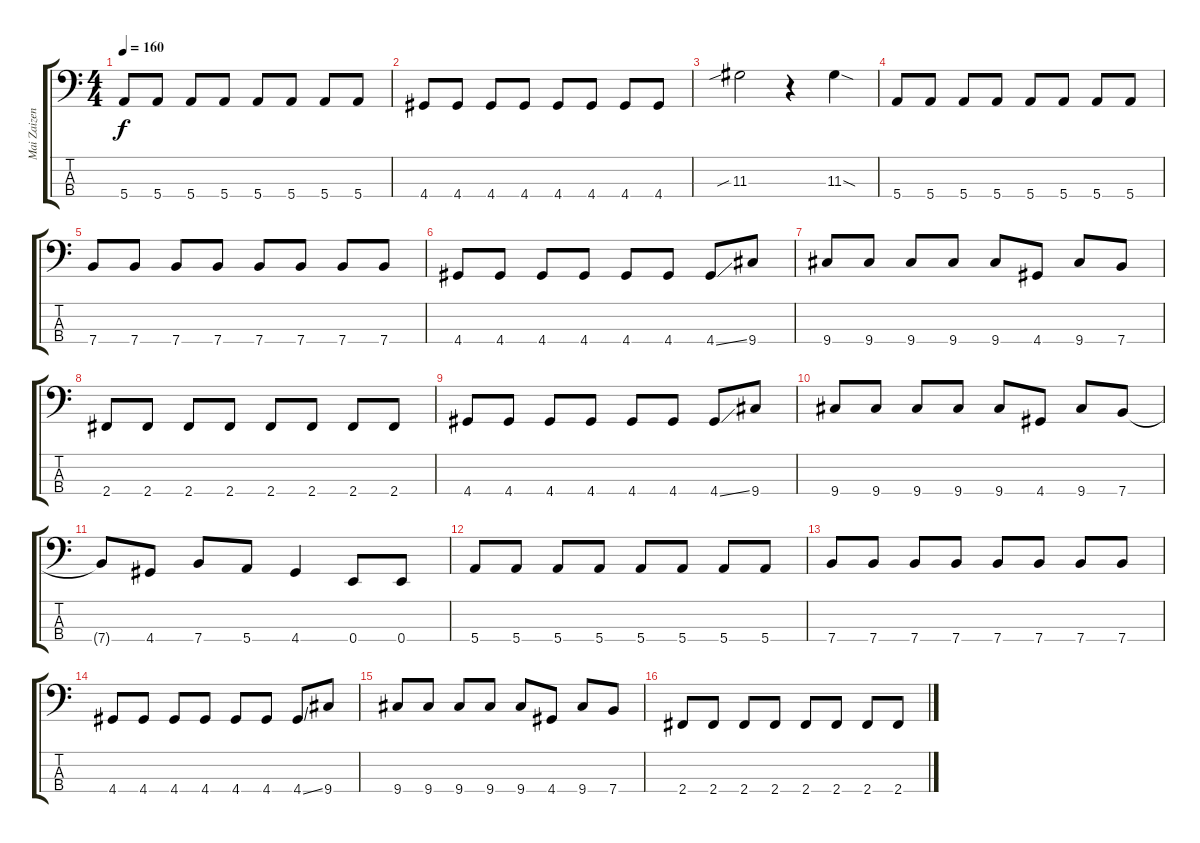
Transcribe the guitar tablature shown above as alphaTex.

\track ("Mai Zaizen (Bass)" "Mai Zaizen") {instrument electricbassfinger}
\staff {score tabs}
\tuning (G2 D2 A1 E1) {hide}
\ts (4 4)
\tempo 160
\clef f4
\ks c
5.4.8{dy f} 5.4.8 5.4.8 5.4.8 5.4.8 5.4.8 5.4.8 5.4.8 |
4.4.8 4.4.8 4.4.8 4.4.8 4.4.8 4.4.8 4.4.8 4.4.8 |
11.3{sib}.2 r.4 11.3{sod}.4 |
5.4.8 5.4.8 5.4.8 5.4.8 5.4.8 5.4.8 5.4.8 5.4.8 |
7.4.8 7.4.8 7.4.8 7.4.8 7.4.8 7.4.8 7.4.8 7.4.8 |
4.4.8 4.4.8 4.4.8 4.4.8 4.4.8 4.4.8 4.4{ss}.8 9.4.8 |
9.4.8 9.4.8 9.4.8 9.4.8 9.4.8 4.4.8 9.4.8 7.4.8 |
2.4.8 2.4.8 2.4.8 2.4.8 2.4.8 2.4.8 2.4.8 2.4.8 |
4.4.8 4.4.8 4.4.8 4.4.8 4.4.8 4.4.8 4.4{ss}.8 9.4.8 |
9.4.8 9.4.8 9.4.8 9.4.8 9.4.8 4.4.8 9.4.8 7.4.8 |
7.4{t}.8 4.4.8 7.4.8 5.4.8 4.4.4 0.4.8 0.4.8 |
5.4.8 5.4.8 5.4.8 5.4.8 5.4.8 5.4.8 5.4.8 5.4.8 |
7.4.8 7.4.8 7.4.8 7.4.8 7.4.8 7.4.8 7.4.8 7.4.8 |
4.4.8 4.4.8 4.4.8 4.4.8 4.4.8 4.4.8 4.4{ss}.8 9.4.8 |
9.4.8 9.4.8 9.4.8 9.4.8 9.4.8 4.4.8 9.4.8 7.4.8 |
2.4.8 2.4.8 2.4.8 2.4.8 2.4.8 2.4.8 2.4.8 2.4.8
